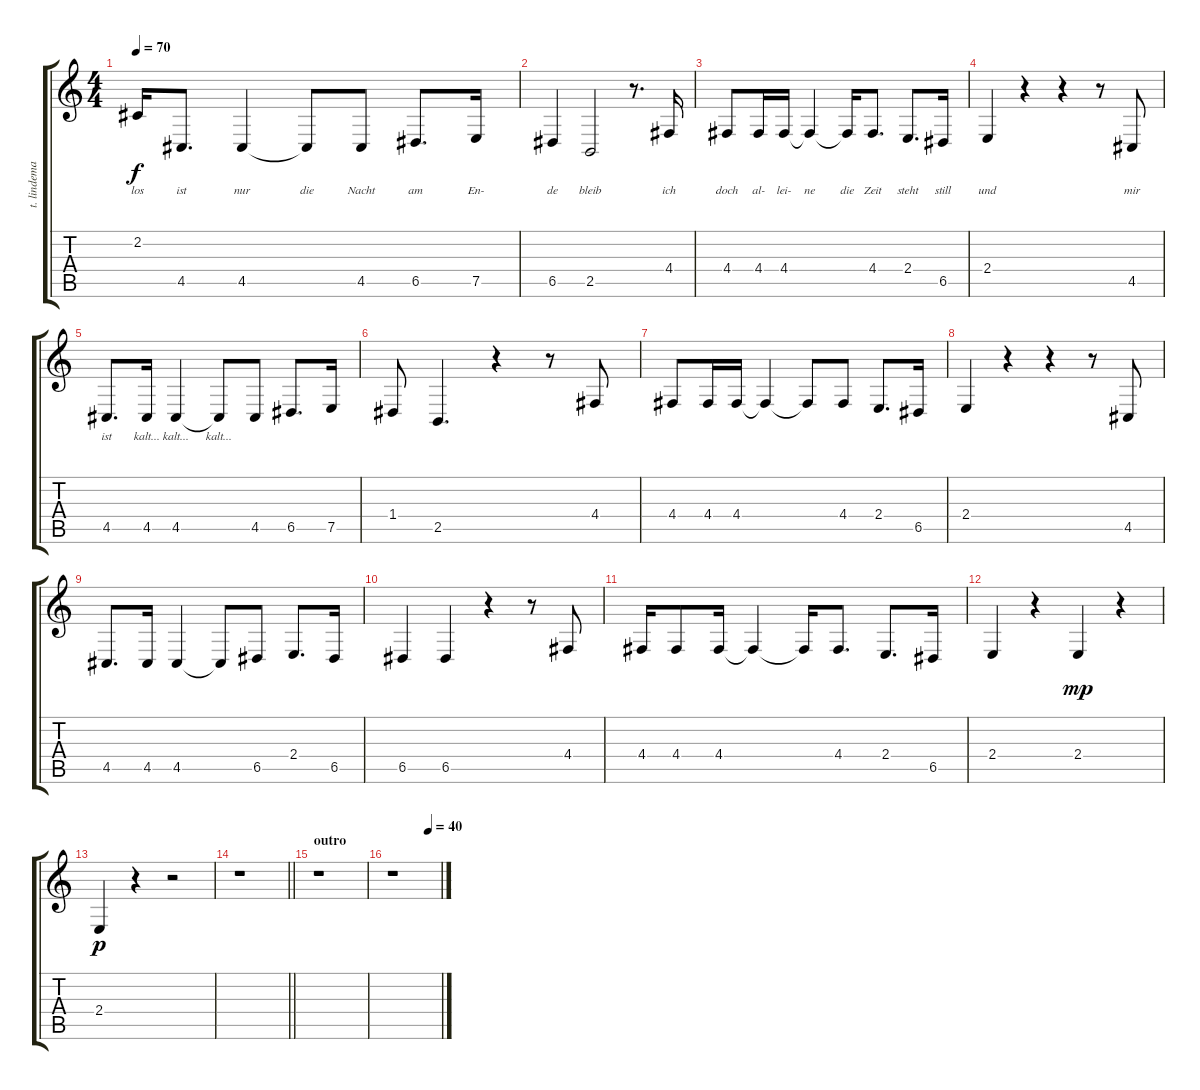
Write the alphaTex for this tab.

\track ("t. lindemann - lead vocals" "t. lindema") {instrument englishhorn}
\staff {score tabs}
\tuning (E4 B3 G3 D3 A2 E2) {hide}
\ts (4 4)
\tempo 70
\clef g2
\ks c
2.2.16{lyrics (0 "los") lyrics (1 "") lyrics (2 "") lyrics (3 "") lyrics (4 "") dy f} 4.5.8{d lyrics (0 "ist") lyrics (1 "") lyrics (2 "") lyrics (3 "") lyrics (4 "")} 4.5.4{lyrics (0 "nur") lyrics (1 "") lyrics (2 "") lyrics (3 "") lyrics (4 "")} 4.5{t}.8{lyrics (0 "die") lyrics (1 "") lyrics (2 "") lyrics (3 "") lyrics (4 "")} 4.5.8{lyrics (0 "Nacht") lyrics (1 "") lyrics (2 "") lyrics (3 "") lyrics (4 "")} 6.5.8{d lyrics (0 "am") lyrics (1 "") lyrics (2 "") lyrics (3 "") lyrics (4 "")} 7.5.16{lyrics (0 "En-") lyrics (1 "") lyrics (2 "") lyrics (3 "") lyrics (4 "")} |
6.5.4{lyrics (0 "de") lyrics (1 "") lyrics (2 "") lyrics (3 "") lyrics (4 "")} 2.5.2{lyrics (0 "bleib") lyrics (1 "") lyrics (2 "") lyrics (3 "") lyrics (4 "")} r.8{d} 4.4.16{lyrics (0 "ich") lyrics (1 "") lyrics (2 "") lyrics (3 "") lyrics (4 "")} |
4.4.8{lyrics (0 "doch") lyrics (1 "") lyrics (2 "") lyrics (3 "") lyrics (4 "")} 4.4.16{lyrics (0 "al-") lyrics (1 "") lyrics (2 "") lyrics (3 "") lyrics (4 "")} 4.4.16{lyrics (0 "lei-") lyrics (1 "") lyrics (2 "") lyrics (3 "") lyrics (4 "")} 4.4{t}.4{lyrics (0 "ne") lyrics (1 "") lyrics (2 "") lyrics (3 "") lyrics (4 "")} 4.4{t}.16{lyrics (0 "die") lyrics (1 "") lyrics (2 "") lyrics (3 "") lyrics (4 "")} 4.4.8{d lyrics (0 "Zeit") lyrics (1 "") lyrics (2 "") lyrics (3 "") lyrics (4 "")} 2.4.8{d lyrics (0 "steht") lyrics (1 "") lyrics (2 "") lyrics (3 "") lyrics (4 "")} 6.5.16{lyrics (0 "still") lyrics (1 "") lyrics (2 "") lyrics (3 "") lyrics (4 "")} |
2.4.4{lyrics (0 "und") lyrics (1 "") lyrics (2 "") lyrics (3 "") lyrics (4 "")} r.4 r.4 r.8 4.5.8{lyrics (0 "mir") lyrics (1 "") lyrics (2 "") lyrics (3 "") lyrics (4 "")} |
4.5.8{d lyrics (0 "ist") lyrics (1 "") lyrics (2 "") lyrics (3 "") lyrics (4 "")} 4.5.16{lyrics (0 "kalt...") lyrics (1 "") lyrics (2 "") lyrics (3 "") lyrics (4 "")} 4.5.4{lyrics (0 "kalt...") lyrics (1 "") lyrics (2 "") lyrics (3 "") lyrics (4 "")} 4.5{t}.8{lyrics (0 "kalt...") lyrics (1 "") lyrics (2 "") lyrics (3 "") lyrics (4 "")} 4.5.8 6.5.8{d} 7.5.16 |
1.4.8 2.5.4{d} r.4 r.8 4.4.8 |
4.4.8 4.4.16 4.4.16 4.4{t}.4 4.4{t}.8 4.4.8 2.4.8{d} 6.5.16 |
2.4.4 r.4 r.4 r.8 4.5.8 |
4.5.8{d} 4.5.16 4.5.4 4.5{t}.8 6.5.8 2.4.8{d} 6.5.16 |
6.5.4 6.5.4 r.4 r.8 4.4.8 |
4.4.16 4.4.8 4.4.16 4.4{t}.4 4.4{t}.16 4.4.8{d} 2.4.8{d} 6.5.16 |
2.4.4 r.4 2.4.4{dy mp} r.4 |
2.4.4{dy p} r.4 r.2 |
\barLineRight lightlight
r.1 |
\section ("" "outro")
r.1 |
\tempo (40 0.75)
r.1
